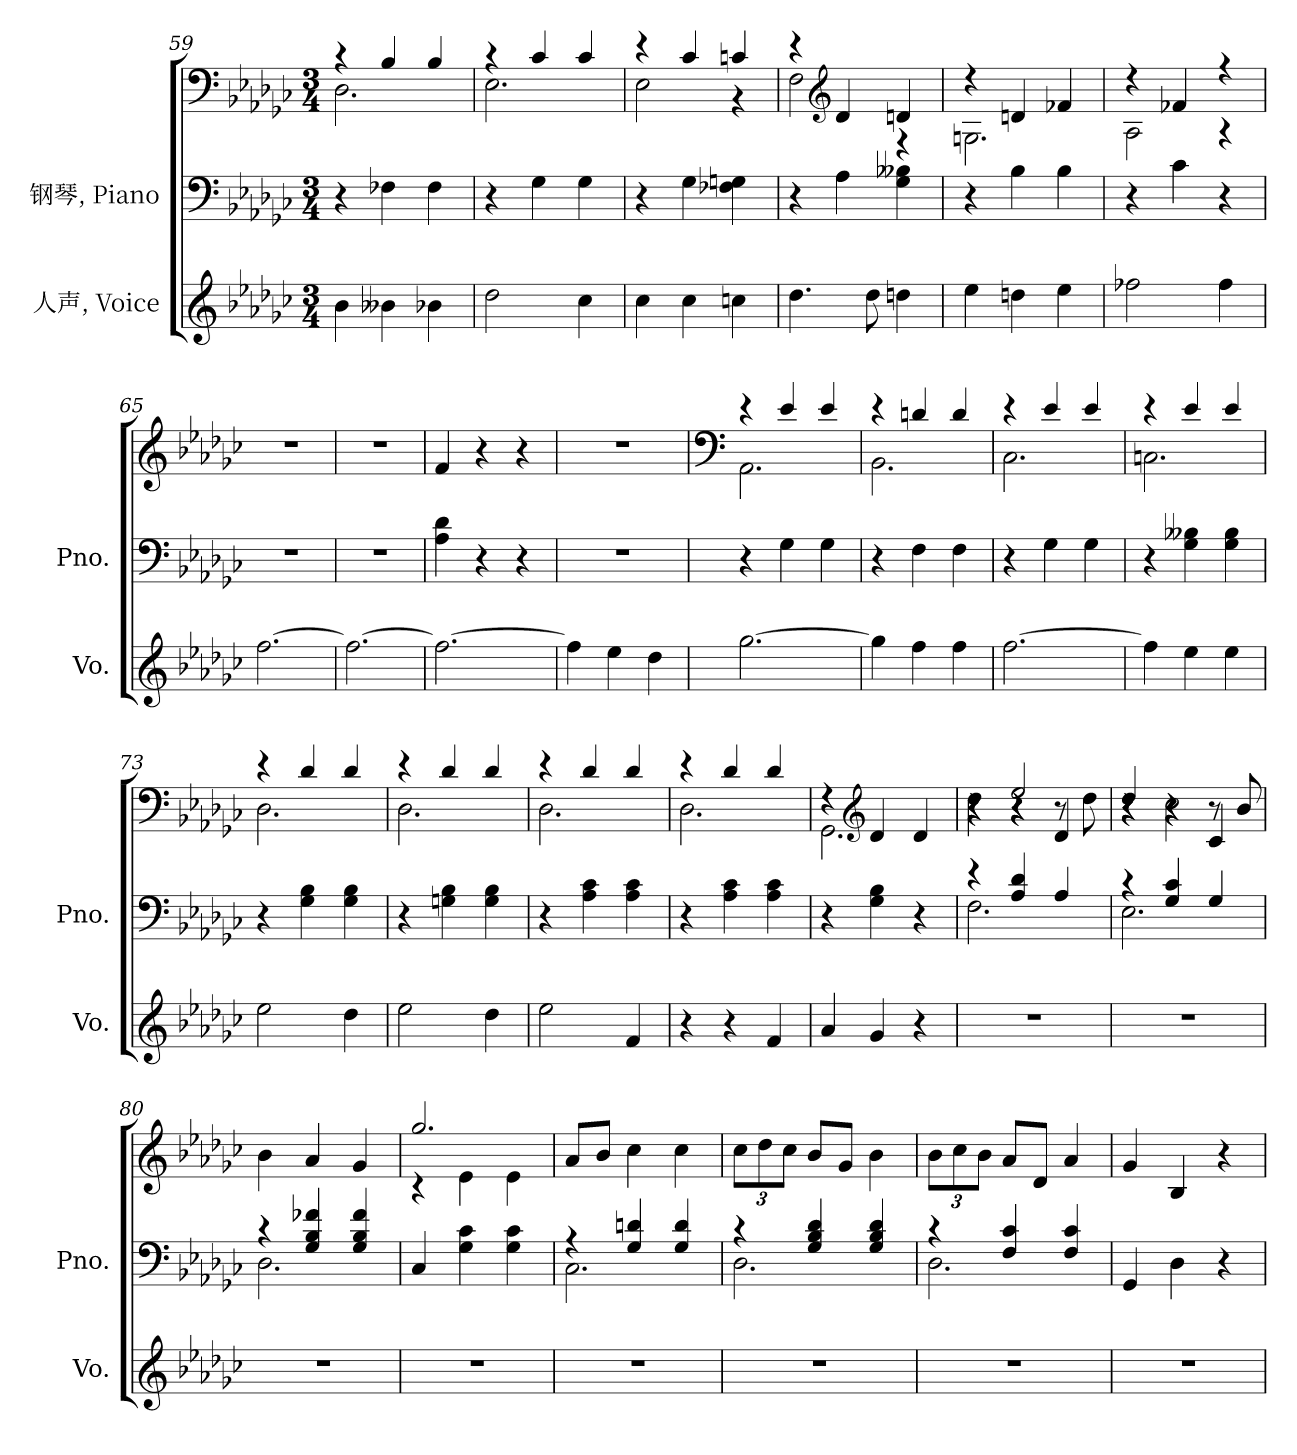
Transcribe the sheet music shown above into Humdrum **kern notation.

**kern	**kern	**kern
*part2	*part1	*part1
*staff3	*staff2	*staff1
*I"人声, Voice	*I"钢琴, Piano	*
*I'Vo.	*I'Pno.	*
!!LO:LB:g=z
*clefG2	*clefF4	*clefF4
*k[b-e-a-d-g-c-]	*k[b-e-a-d-g-c-]	*k[b-e-a-d-g-c-]
*M3/4	*M3/4	*M3/4
=59	=59	=59
*	*	*^
4b-\	4r	4r	2.D-\
4b--X\	4F-X\	4B-/	.
4b-X\	4F-\	4B-/	.
=60	=60	=60	=60
2dd-\	4r	4r	2.E-\
.	4G-\	4c-/	.
4cc-\	4G-\	4c-/	.
=61	=61	=61	=61
4cc-\	4r	4r	2E-\
4cc-\	4G-\	4c-/	.
4ccn\	4F-X\ 4Gn\	4cn/	4r
=62	=62	=62	=62
4.dd-\	4r	4r	2F\
*	*	*clefG2	*
.	4A-\	4d-/	.
8dd-\	.	.	.
*	*	*MM156	*
4ddn\	4G-\ 4B--X\	4dn/	4r
=63	=63	=63	=63
4ee-\	4r	4r	2.Gn\
4ddn\	4B-\	4dn/	.
4ee-\	4B-\	4f-X/	.
=64	=64	=64	=64
2ff-X\	4r	4r	2A-\
.	4c-\	4f-X/	.
4ff-\	4r	4r	4r
*	*	*v	*v
=65	=65	=65
[2.ff\	2.r	2.r
!!LO:LB:g=z
=66	=66	=66
2.ff\_	2.r	2.r
=67	=67	=67
2.ff\_	4A-\ 4d-\	4f/
.	4r	4r
.	4r	4r
=68	=68	=68
4ff\]	2.r	2.r
4ee-\	.	.
4dd-\	.	.
=69	=69	=69
*	*	*clefF4
*	*	*^
[2.gg-\	4r	4r	2.AA-\
.	4G-\	4e-/	.
.	4G-\	4e-/	.
=70	=70	=70	=70
4gg-\]	4r	4r	2.BB-\
*	*	*MM149	*
4ff\	4F\	4dn/	.
4ff\	4F\	4d/	.
=71	=71	=71	=71
[2.ff\	4r	4r	2.C-\
.	4G-\	4e-/	.
*	*	*MM142	*
.	4G-\	4e-/	.
=72	=72	=72	=72
4ff\]	4r	4r	2.Cn\
4ee-\	4G-\ 4B--X\	4e-/	.
4ee-\	4G-\ 4B--\	4e-/	.
=73	=73	=73	=73
2ee-\	4r	4r	2.D-\
.	4G-\ 4B-\	4d-/	.
4dd-\	4G-\ 4B-\	4d-/	.
!!LO:LB:g=z	!!
=74	=74	=74	=74
2ee-\	4r	4r	2.D-\
.	4Gn\ 4B-\	4d-/	.
4dd-\	4G\ 4B-\	4d-/	.
=75	=75	=75	=75
2ee-\	4r	4r	2.D-\
.	4A-\ 4c-\	4d-/	.
4f/	4A-\ 4c-\	4d-/	.
=76	=76	=76	=76
4r	4r	4r	2.D-\
4r	4A-\ 4c-\	4d-/	.
4f/	4A-\ 4c-\	4d-/	.
=77	=77	=77	=77
4a-/	4r	4r	2.GG-\
*	*	*clefG2	*
4g-/	4G-\ 4B-\	4d-/	.
4r	4r	4d-/	.
=78	=78	=78	=78
*	*^	*	*^
2.r	4r	2.F\	4r	4dd-\	4r
.	4A-/ 4d-/	.	2ee-/	4r	4r
.	4A-/	.	.	8r	4d-/
.	.	.	.	8dd-\	.
=79	=79	=79	=79	=79	=79
2.r	4r	2.E-\	4dd-/	4r	4r
.	4G-/ 4c-/	.	4r	2cc-\	4r
.	4G-/	.	8r	.	4c-/
.	.	.	8b-/	.	.
*	*	*	*v	*v	*v
=80	=80	=80	=80
2.r	4r	2.D-\	4b-\
.	4G-/ 4B-/ 4f-X/	.	4a-/
.	4G-/ 4B-/ 4f-/	.	4g-/
*	*v	*v	*
!!LO:PB:g=z
=81	=81	=81
*	*	*^
2.r	4C-/	2.gg-/	4r
.	4G-\ 4c-\	.	4e-\
.	4G-\ 4c-\	.	4e-\
*	*	*v	*v
=82	=82	=82
*	*^	*
2.r	4r	2.C-\	8a-/L
.	.	.	8b-/J
.	4G-/ 4dn/	.	4cc-\
.	4G-/ 4d/	.	4cc-\
=83	=83	=83	=83
*	*	*	*Xbrackettup
2.r	4r	2.D-\	12cc-\L
.	.	.	12dd-\
.	.	.	12cc-\J
.	4G-/ 4B-/ 4d-/	.	8b-/L
.	.	.	8g-/J
.	4G-/ 4B-/ 4d-/	.	4b-\
=84	=84	=84	=84
2.r	4r	2.D-\	12b-\L
.	.	.	12cc-\
.	.	.	12b-\J
.	4F/ 4c-/	.	8a-/L
.	.	.	8d-/J
.	4F/ 4c-/	.	4a-/
*	*v	*v	*
=85	=85	=85
2.r	4GG-/	4g-/
.	4D-\	4B-/
.	4r	4r
=	=	=
*-	*-	*-
